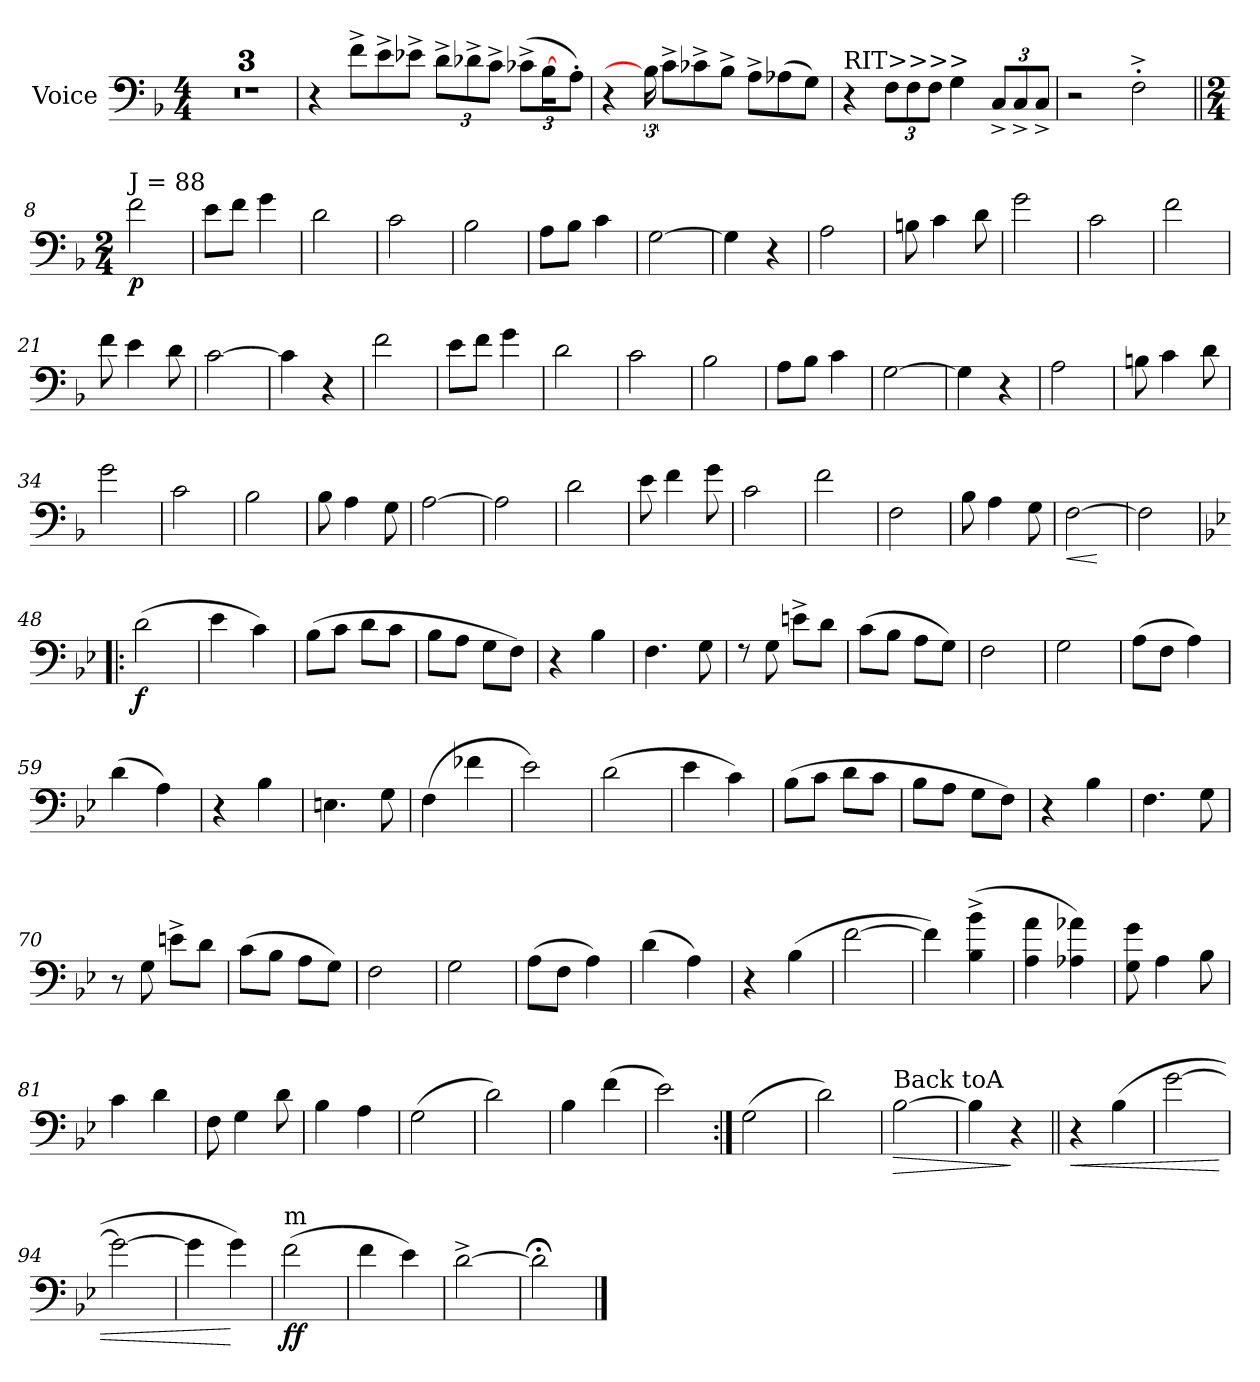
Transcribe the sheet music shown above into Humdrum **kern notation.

**kern	**dynam
*part1	*part1
*staff1	*staff1
*I"Voice	*
*I'Voice	*
*clefF4	*
*k[b-]	*
*M4/4	*
=1	=1
1ryy	.
=2	=2
1ryy	.
=3	=3
1ryy	.
=4	=4
4r	.
8f^>\L	.
8e^>\	.
8e-X^>\J	.
12d^>\L	.
12d-X^>\	.
12c^>\J	.
(>12c-X^>\L	.
[24B-\	.
24ryy	.
12A'>\J)	.
=5	=5
4r	.
24B-\]	.
8c^>\L	.
8c-X^>\	.
8B-^>\J	.
8A^>\L	.
(>8A-X\	.
8G\J)	.
=6	=6
!LO:TX:a:t=RIT>>>>	!
4r	.
12F\L	.
12F\	.
12F\J	.
4G\	.
12C^</L	.
12C^</	.
12C^</J	.
=7	=7
2r	.
2F'>^>\	.
!!LO:LB:g=z
=8||	=8||
*M2/4	*
!LO:TX:a:t=J = 88	!
!	!LO:DY:b
2f\	p
=9	=9
8e\L	.
8f\J	.
4g\	.
=10	=10
2d\	.
=11	=11
2c\	.
=12	=12
2B-\	.
=13	=13
8A\L	.
8B-\J	.
4c\	.
=14	=14
[>2G\	.
=15	=15
4G\]	.
4r	.
=16	=16
2A\	.
=17	=17
8Bn\	.
4c\	.
8d\	.
=18	=18
2g\	.
=19	=19
2c\	.
=20	=20
2f\	.
=21	=21
8f\	.
4e\	.
8d\	.
!!LO:LB:g=z
=22	=22
[>2c\	.
=23	=23
4c\]	.
4r	.
=24	=24
2f\	.
=25	=25
8e\L	.
8f\J	.
4g\	.
=26	=26
2d\	.
=27	=27
2c\	.
=28	=28
2B-\	.
=29	=29
8A\L	.
8B-\J	.
4c\	.
=30	=30
[>2G\	.
=31	=31
4G\]	.
4r	.
=32	=32
2A\	.
=33	=33
8Bn\	.
4c\	.
8d\	.
=34	=34
2g\	.
=35	=35
2c\	.
=36	=36
2B-\	.
!!LO:LB:g=z
=37	=37
8B-\	.
4A\	.
8G\	.
=38	=38
[>2A\	.
=39	=39
2A\]	.
=40	=40
2d\	.
=41	=41
8e\	.
4f\	.
8g\	.
=42	=42
2c\	.
=43	=43
2f\	.
=44	=44
2F\	.
=45	=45
8B-\	.
4A\	.
8G\	.
=46	=46
!	!LO:HP:b
[>2F\	<
.	[
=47	=47
2F\]	.
!!LO:LB:g=z
=48!|:	=48!|:
*k[b-e-]	*
!	!LO:DY:b
(>2d\	f
=49	=49
4e-\	.
4c\)	.
=50	=50
(>8B-\L	.
8c\J	.
8d\L	.
8c\J	.
=51	=51
8B-\L	.
8A\J	.
8G\L	.
8F\J)	.
=52	=52
4r	.
4B-\	.
=53	=53
4.F\	.
8G\	.
=54	=54
8rE	.
8G\	.
8en^>\L	.
8d\J	.
=55	=55
(>8c\L	.
8B-\J	.
8A\L	.
8G\J)	.
=56	=56
2F\	.
=57	=57
2G\	.
=58	=58
(>8A\L	.
8F\J	.
4A\)	.
=59	=59
(>4d\	.
4A\)	.
!!LO:LB:g=z
=60	=60
4r	.
4B-\	.
=61	=61
4.En\	.
8G\	.
=62	=62
(>4F\	.
4f-X\	.
=63	=63
2e-\)	.
=64	=64
(>2d\	.
=65	=65
4e-\	.
4c\)	.
=66	=66
(>8B-\L	.
8c\J	.
8d\L	.
8c\J	.
=67	=67
8B-\L	.
8A\J	.
8G\L	.
8F\J)	.
=68	=68
4r	.
4B-\	.
=69	=69
4.F\	.
8G\	.
=70	=70
8r	.
8G\	.
8en^>\L	.
8d\J	.
=71	=71
(>8c\L	.
8B-\J	.
8A\L	.
8G\J)	.
!!LO:LB:g=z
=72	=72
2F\	.
=73	=73
2G\	.
=74	=74
(>8A\L	.
8F\J	.
4A\)	.
=75	=75
(>4d\	.
4A\)	.
=76	=76
4r	.
(>4B-\	.
=77	=77
[>2f\	.
=78	=78
4f\])	.
(>4B-\^> 4b-\^>	.
=79	=79
4A\ 4a\	.
4A-X\ 4a-X\)	.
=80	=80
8G\ 8g\	.
4A\	.
8B-\	.
=81	=81
4c\	.
4d\	.
=82	=82
8F\	.
4G\	.
8d\	.
=83	=83
4B-\	.
4A\	.
!!LO:LB:g=z
=84	=84
(>2G\	.
=85	=85
2d\)	.
=86	=86
4B-\	.
(>4f\	.
=87	=87
2e-\)	.
=88:|!	=88:|!
(>2G\	.
=89	=89
2d\)	.
=90	=90
!LO:TX:a:t=Back toA	!
!	!LO:HP:b
[>2B-\	>
=91	=91
4B-\]	.
4r	]
=92||	=92||
!	!LO:HP:b
4r	<
(>4B-\	.
=93	=93
[>2g\	.
=94	=94
2g\_	.
=95	=95
4g\]	.
4g\)	[
=96	=96
!LO:TX:a:t=m	!
!	!LO:DY:b
(>2f\	ff
=97	=97
4f\	.
4e-\)	.
=98	=98
[>2d^>\	.
=99	=99
2d;<\]	.
==	==
*-	*-
